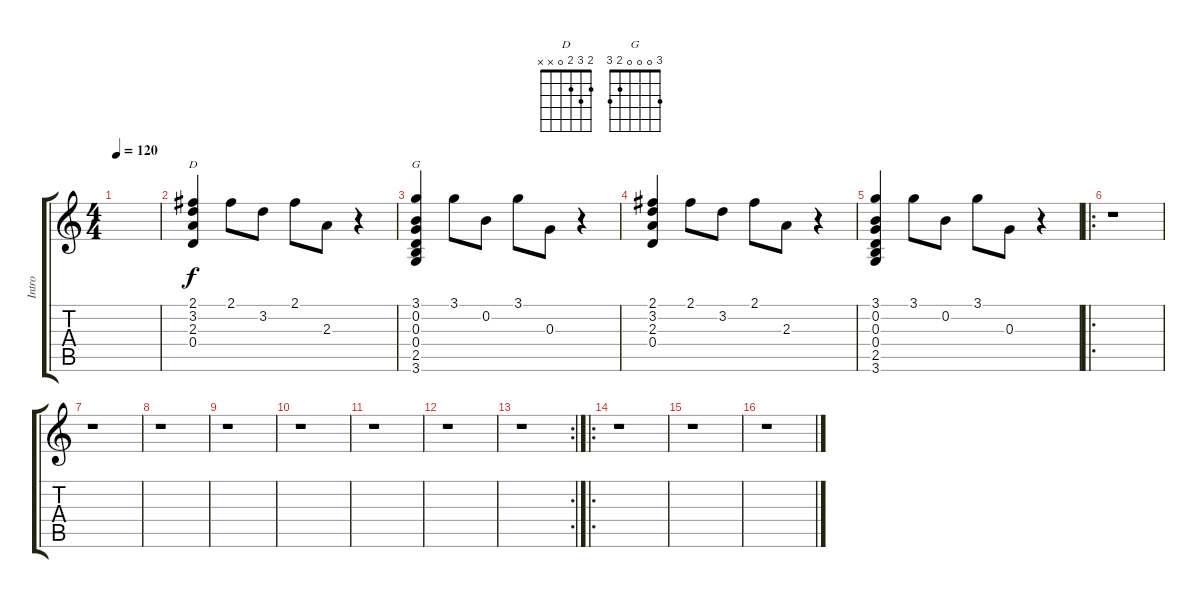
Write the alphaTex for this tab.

\track ("Intro " "Intro ") {instrument distortionguitar}
\staff {score tabs}
\tuning (E4 B3 G3 D3 A2 E2) {hide}
\chord ("D" 2 3 2 0 x x)
\chord ("G" 3 0 0 0 2 3)
\ts (4 4)
\tempo 120
\clef g2
\ks c
|
(2.1 3.2 2.3 0.4).4{ch "D"} 2.1.8 3.2.8 2.1.8 2.3.8 r.4 |
(3.1 0.2 0.3 0.4 2.5 3.6).4{ch "G"} 3.1.8 0.2.8 3.1.8 0.3.8 r.4 |
(2.1 3.2 2.3 0.4).4 2.1.8 3.2.8 2.1.8 2.3.8 r.4 |
(3.1 0.2 0.3 0.4 2.5 3.6).4 3.1.8 0.2.8 3.1.8 0.3.8 r.4 |
\ro
r.1 |
r.1 |
r.1 |
r.1 |
r.1 |
r.1 |
r.1 |
\rc 2
r.1 |
\ro
r.1 |
r.1 |
r.1
